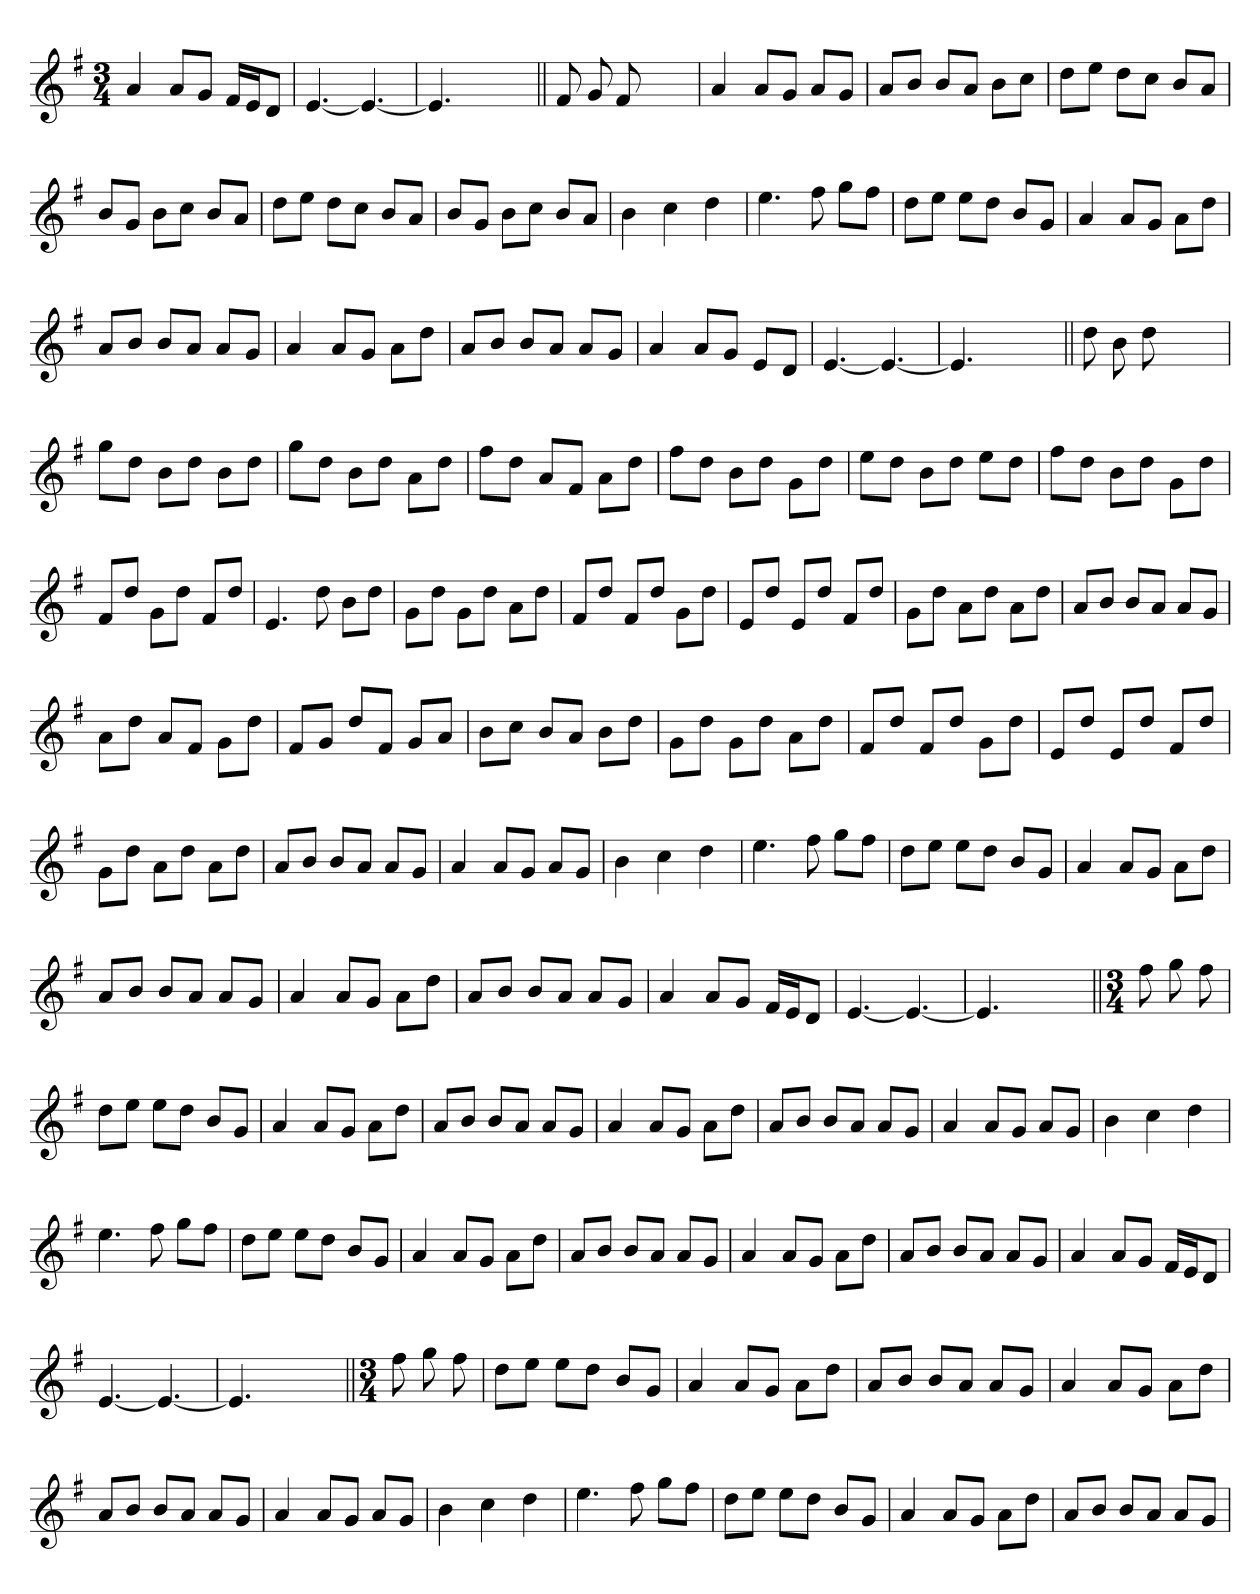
**kern
*part1
*staff1
*clefG2
*k[f#]
*G:
*M3/4
=
4a
8aL
8gJ
16f#LL
16eJ
8dJ
=
[4.e
4.e_
=
4.e]
4.ryy
=||
8f#
8g
8f#
4.ryy
=
4a
8aL
8gJ
8aL
8gJ
=
8aL
8bJ
8bL
8aJ
8bL
8ccJ
=
8ddL
8eeJ
8ddL
8ccJ
8bL
8aJ
=
8bL
8gJ
8bL
8ccJ
8bL
8aJ
=
8ddL
8eeJ
8ddL
8ccJ
8bL
8aJ
=
8bL
8gJ
8bL
8ccJ
8bL
8aJ
=
4b
4cc
4dd
=
4.ee
8ff#
8ggL
8ff#J
=
8ddL
8eeJ
8eeL
8ddJ
8bL
8gJ
=
4a
8aL
8gJ
8aL
8ddJ
=
8aL
8bJ
8bL
8aJ
8aL
8gJ
=
4a
8aL
8gJ
8aL
8ddJ
=
8aL
8bJ
8bL
8aJ
8aL
8gJ
=
4a
8aL
8gJ
8eL
8dJ
=
[4.e
4.e_
=
4.e]
4.ryy
=||
8dd
8b
8dd
4.ryy
=
8ggL
8ddJ
8bL
8ddJ
8bL
8ddJ
=
8ggL
8ddJ
8bL
8ddJ
8aL
8ddJ
=
8ff#L
8ddJ
8aL
8f#J
8aL
8ddJ
=
8ff#L
8ddJ
8bL
8ddJ
8gL
8ddJ
=
8eeL
8ddJ
8bL
8ddJ
8eeL
8ddJ
=
8ff#L
8ddJ
8bL
8ddJ
8gL
8ddJ
=
8f#L
8ddJ
8gL
8ddJ
8f#L
8ddJ
=
4.e
8dd
8bL
8ddJ
=
8gL
8ddJ
8gL
8ddJ
8aL
8ddJ
=
8f#L
8ddJ
8f#L
8ddJ
8gL
8ddJ
=
8eL
8ddJ
8eL
8ddJ
8f#L
8ddJ
=
8gL
8ddJ
8aL
8ddJ
8aL
8ddJ
=
8aL
8bJ
8bL
8aJ
8aL
8gJ
=
8aL
8ddJ
8aL
8f#J
8gL
8ddJ
=
8f#L
8gJ
8ddL
8f#J
8gL
8aJ
=
8bL
8ccJ
8bL
8aJ
8bL
8ddJ
=
8gL
8ddJ
8gL
8ddJ
8aL
8ddJ
=
8f#L
8ddJ
8f#L
8ddJ
8gL
8ddJ
=
8eL
8ddJ
8eL
8ddJ
8f#L
8ddJ
=
8gL
8ddJ
8aL
8ddJ
8aL
8ddJ
=
8aL
8bJ
8bL
8aJ
8aL
8gJ
=
4a
8aL
8gJ
8aL
8gJ
=
4b
4cc
4dd
=
4.ee
8ff#
8ggL
8ff#J
=
8ddL
8eeJ
8eeL
8ddJ
8bL
8gJ
=
4a
8aL
8gJ
8aL
8ddJ
=
8aL
8bJ
8bL
8aJ
8aL
8gJ
=
4a
8aL
8gJ
8aL
8ddJ
=
8aL
8bJ
8bL
8aJ
8aL
8gJ
=
4a
8aL
8gJ
16f#LL
16eJ
8dJ
=
[4.e
4.e_
=
4.e]
4.ryy
=||
*M3/4
8ff#
8gg
8ff#
=
8ddL
8eeJ
8eeL
8ddJ
8bL
8gJ
=
4a
8aL
8gJ
8aL
8ddJ
=
8aL
8bJ
8bL
8aJ
8aL
8gJ
=
4a
8aL
8gJ
8aL
8ddJ
=
8aL
8bJ
8bL
8aJ
8aL
8gJ
=
4a
8aL
8gJ
8aL
8gJ
=
4b
4cc
4dd
=
4.ee
8ff#
8ggL
8ff#J
=
8ddL
8eeJ
8eeL
8ddJ
8bL
8gJ
=
4a
8aL
8gJ
8aL
8ddJ
=
8aL
8bJ
8bL
8aJ
8aL
8gJ
=
4a
8aL
8gJ
8aL
8ddJ
=
8aL
8bJ
8bL
8aJ
8aL
8gJ
=
4a
8aL
8gJ
16f#LL
16eJ
8dJ
=
[4.e
4.e_
=
4.e]
4.ryy
=||
*M3/4
8ff#
8gg
8ff#
=
8ddL
8eeJ
8eeL
8ddJ
8bL
8gJ
=
4a
8aL
8gJ
8aL
8ddJ
=
8aL
8bJ
8bL
8aJ
8aL
8gJ
=
4a
8aL
8gJ
8aL
8ddJ
=
8aL
8bJ
8bL
8aJ
8aL
8gJ
=
4a
8aL
8gJ
8aL
8gJ
=
4b
4cc
4dd
=
4.ee
8ff#
8ggL
8ff#J
=
8ddL
8eeJ
8eeL
8ddJ
8bL
8gJ
=
4a
8aL
8gJ
8aL
8ddJ
=
8aL
8bJ
8bL
8aJ
8aL
8gJ
=
*-
